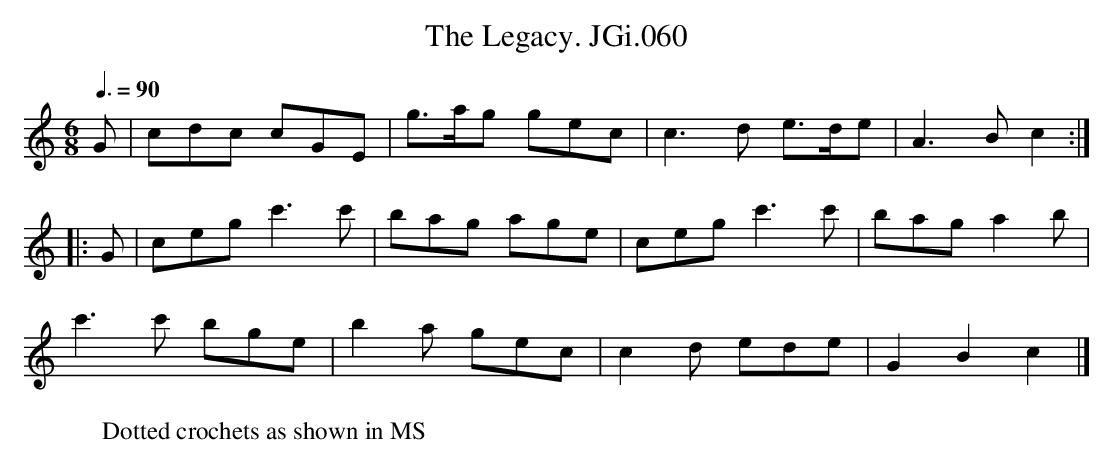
X:1
T:Legacy. JGi.060, The
M:6/8
L:1/8
W:Dotted crochets as shown in MS
Q:3/8=90
K:C
G|cdc cGE|g>ag gec|c3d e>de|A3Bc2:|
|:G|ceg c'3c'|bag age|ceg c'3c'|bag a2b|
c'3c' bge|b2a gec|c2d ede|G2B2c2|]
